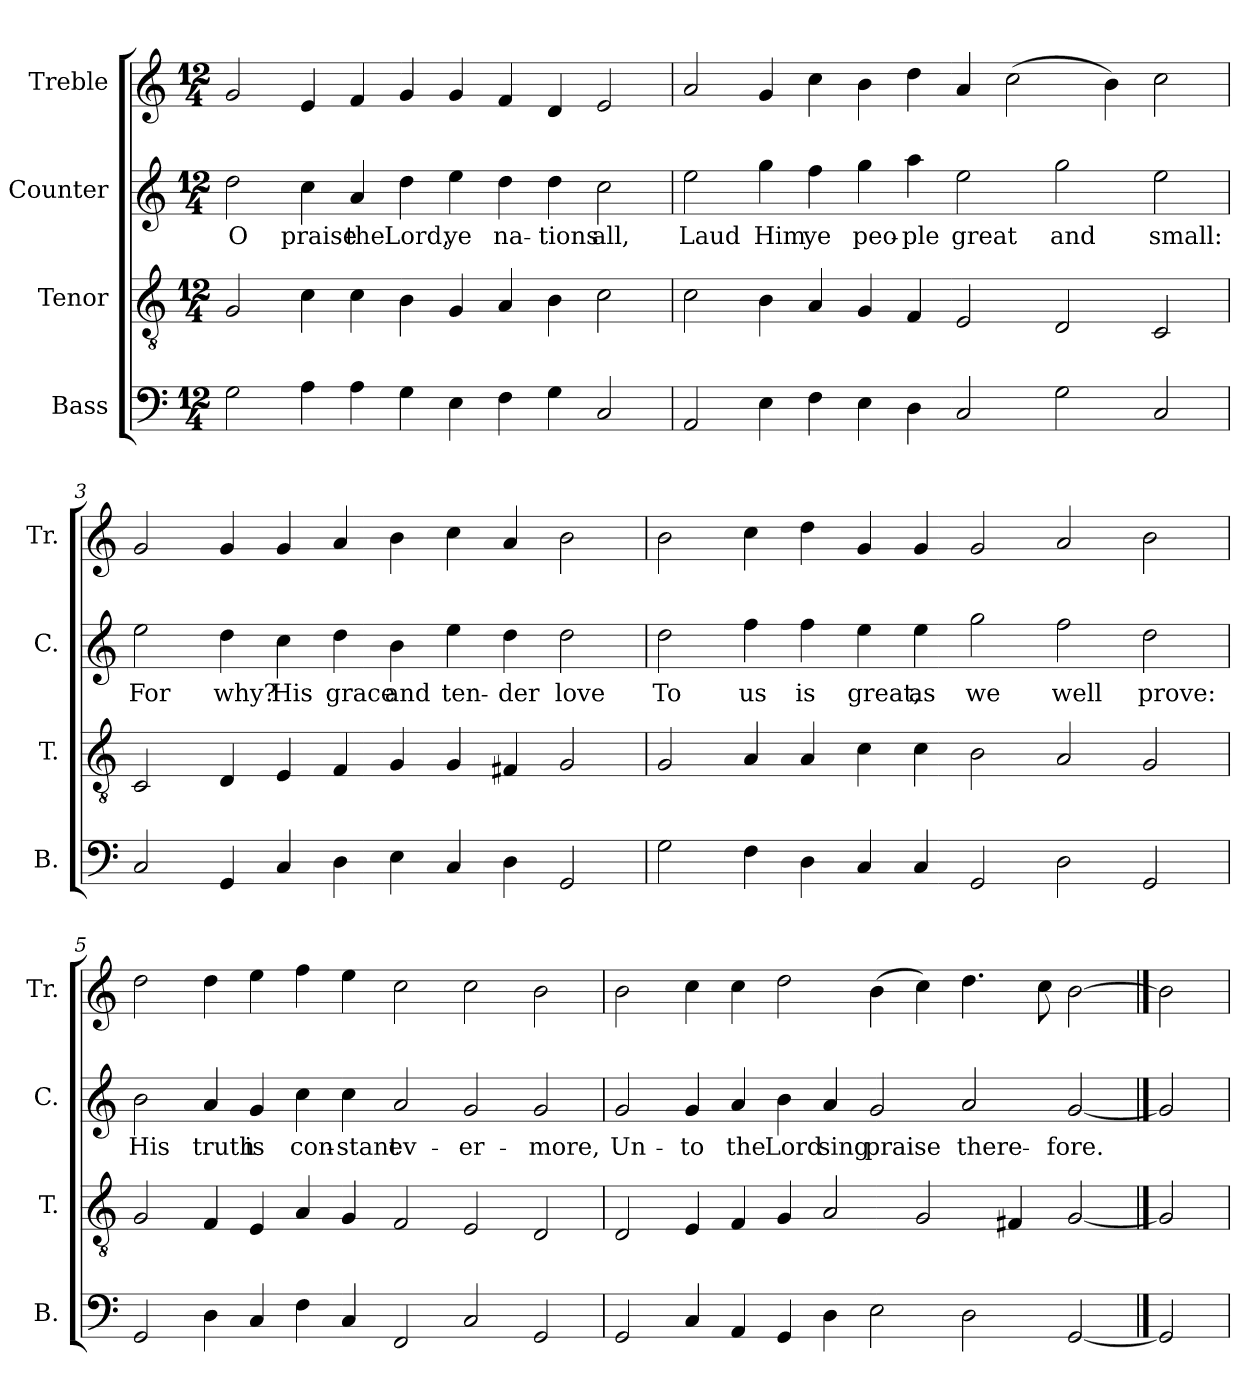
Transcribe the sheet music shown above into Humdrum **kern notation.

**kern	**kern	**kern	**text	**kern
*part4	*part3	*part2	*part2	*part1
*staff4	*staff3	*staff2	*staff2	*staff1
*I"Bass	*I"Tenor	*I"Counter	*	*I"Treble
*I'B.	*I'T.	*I'C.	*	*I'Tr.
*clefF4	*clefGv2	*clefG2	*	*clefG2
*k[]	*k[]	*k[]	*	*k[]
*M12/4	*M12/4	*M12/4	*	*M12/4
=1	=1	=1	=1	=1
2G\	2G/	2dd\	O	2g/
4A\	4c\	4cc\	praise	4e/
4A\	4c\	4a/	the	4f/
4G\	4B\	4dd\	Lord,	4g/
4E\	4G/	4ee\	ye	4g/
4F\	4A/	4dd\	na-	4f/
4G\	4B\	4dd\	-tions	4d/
2C/	2c\	2cc\	all,	2e/
=2	=2	=2	=2	=2
2AA/	2c\	2ee\	Laud	2a/
4E\	4B\	4gg\	Him	4g/
4F\	4A/	4ff\	ye	4cc\
4E\	4G/	4gg\	peo-	4b\
4D\	4F/	4aa\	-ple	4dd\
2C/	2E/	2ee\	great	4a/
.	.	.	.	(2cc\
2G\	2D/	2gg\	and	.
.	.	.	.	4b\)
2C/	2C/	2ee\	small:	2cc\
=3	=3	=3	=3	=3
2C/	2C/	2ee\	For	2g/
4GG/	4D/	4dd\	why?	4g/
4C/	4E/	4cc\	His	4g/
4D\	4F/	4dd\	grace	4a/
4E\	4G/	4b\	and	4b\
4C/	4G/	4ee\	ten-	4cc\
4D\	4F#X/	4dd\	-der	4a/
2GG/	2G/	2dd\	love	2b\
=4	=4	=4	=4	=4
2G\	2G/	2dd\	To	2b\
4F\	4A/	4ff\	us	4cc\
4D\	4A/	4ff\	is	4dd\
4C/	4c\	4ee\	great,	4g/
4C/	4c\	4ee\	as	4g/
2GG/	2B\	2gg\	we	2g/
2D\	2A/	2ff\	well	2a/
2GG/	2G/	2dd\	prove:	2b\
=5	=5	=5	=5	=5
2GG/	2G/	2b\	His	2dd\
4D\	4F/	4a/	truth	4dd\
4C/	4E/	4g/	is	4ee\
4F\	4A/	4cc\	con-	4ff\
4C/	4G/	4cc\	-stant	4ee\
2FF/	2F/	2a/	ev-	2cc\
2C/	2E/	2g/	-er-	2cc\
2GG/	2D/	2g/	-more,	2b\
=6	=6	=6	=6	=6
2GG/	2D/	2g/	Un-	2b\
4C/	4E/	4g/	-to	4cc\
4AA/	4F/	4a/	the	4cc\
4GG/	4G/	4b\	Lord	2dd\
4D\	2A/	4a/	sing	.
2E\	.	2g/	praise	(4b\
.	2G/	.	.	4cc\)
2D\	.	2a/	there-	4.dd\
.	4F#X/	.	.	.
.	.	.	.	8cc\
[2GG	[2G	[2g	-fore.	[2b
==7	==7	==7	==7	==7
2GG]	2G]	2g]	.	2b]
=	=	=	=	=
*-	*-	*-	*-	*-
